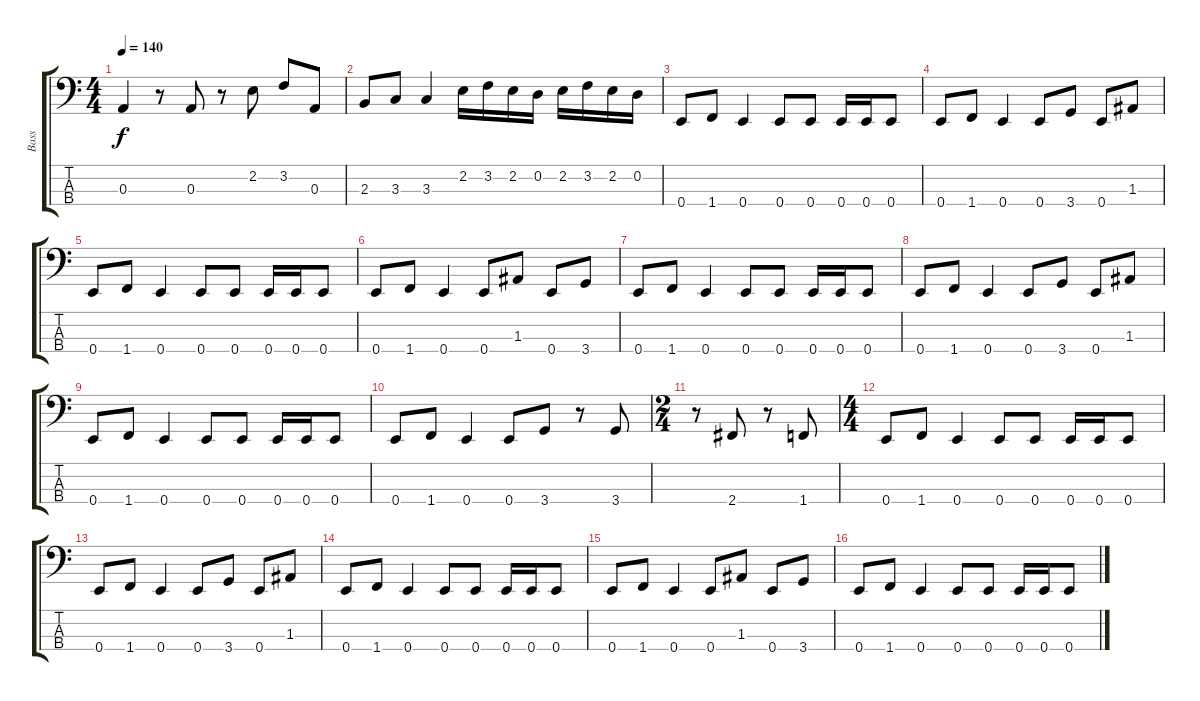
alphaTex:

\track ("Bass" "Bass") {instrument electricbassfinger}
\staff {score tabs}
\tuning (G2 D2 A1 E1) {hide}
\ts (4 4)
\tempo 140
\clef f4
\ks c
0.3.4{dy f} r.8 0.3.8 r.8 2.2.8 3.2.8 0.3.8 |
2.3.8 3.3.8 3.3.4 2.2.16 3.2.16 2.2.16 0.2.16 2.2.16 3.2.16 2.2.16 0.2.16 |
0.4.8 1.4.8 0.4.4 0.4.8 0.4.8 0.4.16 0.4.16 0.4.8 |
0.4.8 1.4.8 0.4.4 0.4.8 3.4.8 0.4.8 1.3.8 |
0.4.8 1.4.8 0.4.4 0.4.8 0.4.8 0.4.16 0.4.16 0.4.8 |
0.4.8 1.4.8 0.4.4 0.4.8 1.3.8 0.4.8 3.4.8 |
0.4.8 1.4.8 0.4.4 0.4.8 0.4.8 0.4.16 0.4.16 0.4.8 |
0.4.8 1.4.8 0.4.4 0.4.8 3.4.8 0.4.8 1.3.8 |
0.4.8 1.4.8 0.4.4 0.4.8 0.4.8 0.4.16 0.4.16 0.4.8 |
0.4.8 1.4.8 0.4.4 0.4.8 3.4.8 r.8 3.4.8 |
\ts (2 4)
r.8 2.4.8 r.8 1.4.8 |
\ts (4 4)
0.4.8 1.4.8 0.4.4 0.4.8 0.4.8 0.4.16 0.4.16 0.4.8 |
0.4.8 1.4.8 0.4.4 0.4.8 3.4.8 0.4.8 1.3.8 |
0.4.8 1.4.8 0.4.4 0.4.8 0.4.8 0.4.16 0.4.16 0.4.8 |
0.4.8 1.4.8 0.4.4 0.4.8 1.3.8 0.4.8 3.4.8 |
0.4.8 1.4.8 0.4.4 0.4.8 0.4.8 0.4.16 0.4.16 0.4.8
